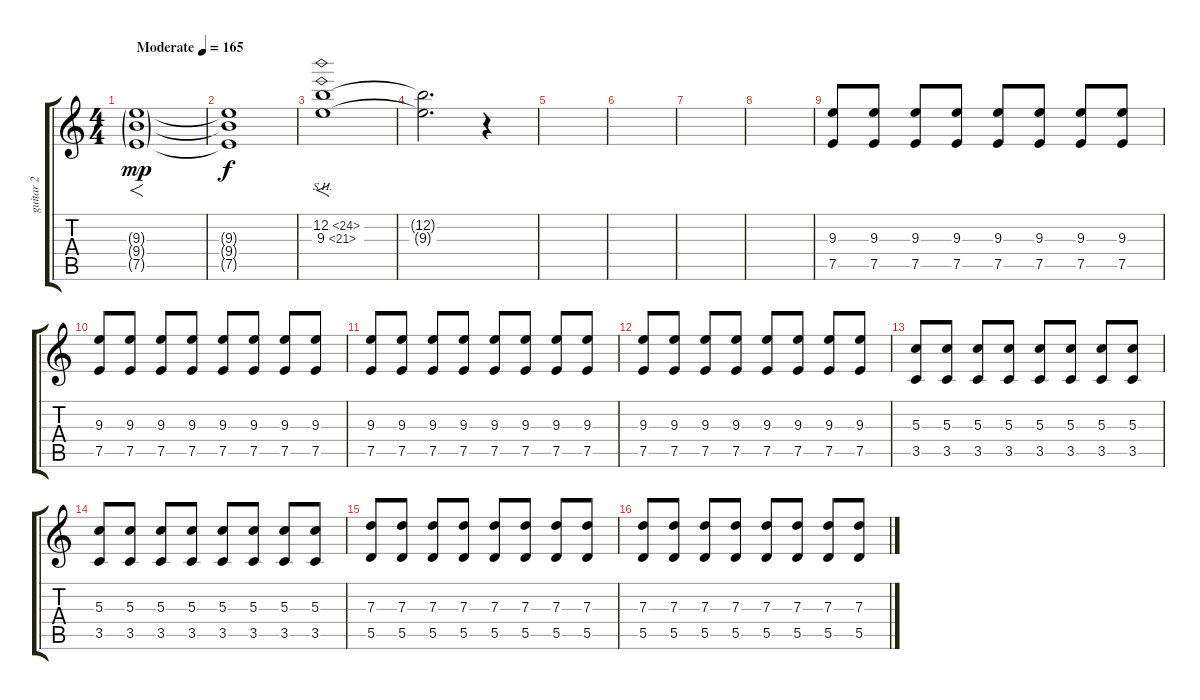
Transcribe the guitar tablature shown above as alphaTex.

\track ("guitar 2" "guitar 2") {instrument overdrivenguitar}
\staff {score tabs}
\tuning (E4 B3 G3 D3 A2 E2) {hide}
\ts (4 4)
\tempo (165 "Moderate")
\clef g2
\ks c
(9.3{g} 9.4{g} 7.5{g}).1{f dy mp instrument overdrivenguitar} |
(9.3{t} 9.4{t} 7.5{t}).1{dy f} |
(12.2{sh 12} 9.3{sh 12}).1{f} |
(12.2{t} 9.3{t}).2{d} r.4 |
|
|
|
|
(9.3 7.5).8 (9.3 7.5).8 (9.3 7.5).8 (9.3 7.5).8 (9.3 7.5).8 (9.3 7.5).8 (9.3 7.5).8 (9.3 7.5).8 |
(9.3 7.5).8 (9.3 7.5).8 (9.3 7.5).8 (9.3 7.5).8 (9.3 7.5).8 (9.3 7.5).8 (9.3 7.5).8 (9.3 7.5).8 |
(9.3 7.5).8 (9.3 7.5).8 (9.3 7.5).8 (9.3 7.5).8 (9.3 7.5).8 (9.3 7.5).8 (9.3 7.5).8 (9.3 7.5).8 |
(9.3 7.5).8 (9.3 7.5).8 (9.3 7.5).8 (9.3 7.5).8 (9.3 7.5).8 (9.3 7.5).8 (9.3 7.5).8 (9.3 7.5).8 |
(5.3 3.5).8 (5.3 3.5).8 (5.3 3.5).8 (5.3 3.5).8 (5.3 3.5).8 (5.3 3.5).8 (5.3 3.5).8 (5.3 3.5).8 |
(5.3 3.5).8 (5.3 3.5).8 (5.3 3.5).8 (5.3 3.5).8 (5.3 3.5).8 (5.3 3.5).8 (5.3 3.5).8 (5.3 3.5).8 |
(7.3 5.5).8 (7.3 5.5).8 (7.3 5.5).8 (7.3 5.5).8 (7.3 5.5).8 (7.3 5.5).8 (7.3 5.5).8 (7.3 5.5).8 |
(7.3 5.5).8 (7.3 5.5).8 (7.3 5.5).8 (7.3 5.5).8 (7.3 5.5).8 (7.3 5.5).8 (7.3 5.5).8 (7.3 5.5).8
